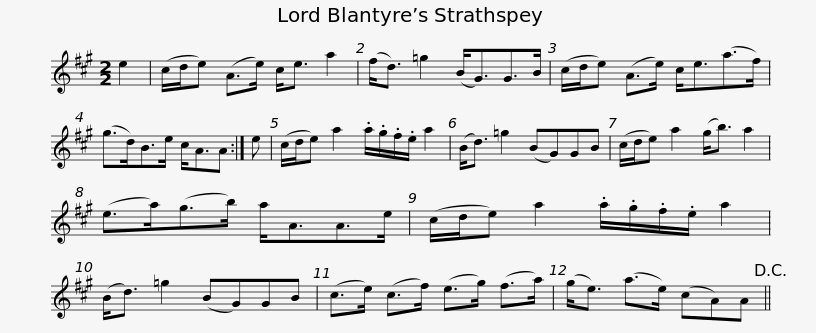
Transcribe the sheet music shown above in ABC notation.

X:1
L:1/8
M:2/2
I:linebreak $
K:A
V:1 treble
V:1
 e2 | (c/d/e) (A>e) c<e a2 | (f<d) =g2 (B<G)G>B | (c/d/e) (A>e) c<e(a>f) | (g>d)B>e c<AA :| %5
 e |$ (c/d/e) a2 .a/.g/.f/.e/ a2 | (B<d) =g2 (BG)GB | (c/d/e) a2 (g<b) a2 | (e>a)(g>b) a<AA>e | %10
 (c/d/e) a2 .a/.g/.f/.e/ a2 |$ (B<d) =g2 (BG)GB | (c>e) (c>f) (e>g) (f>a) | (g<e) (a>e) (cA)A!D.C.! || %14
